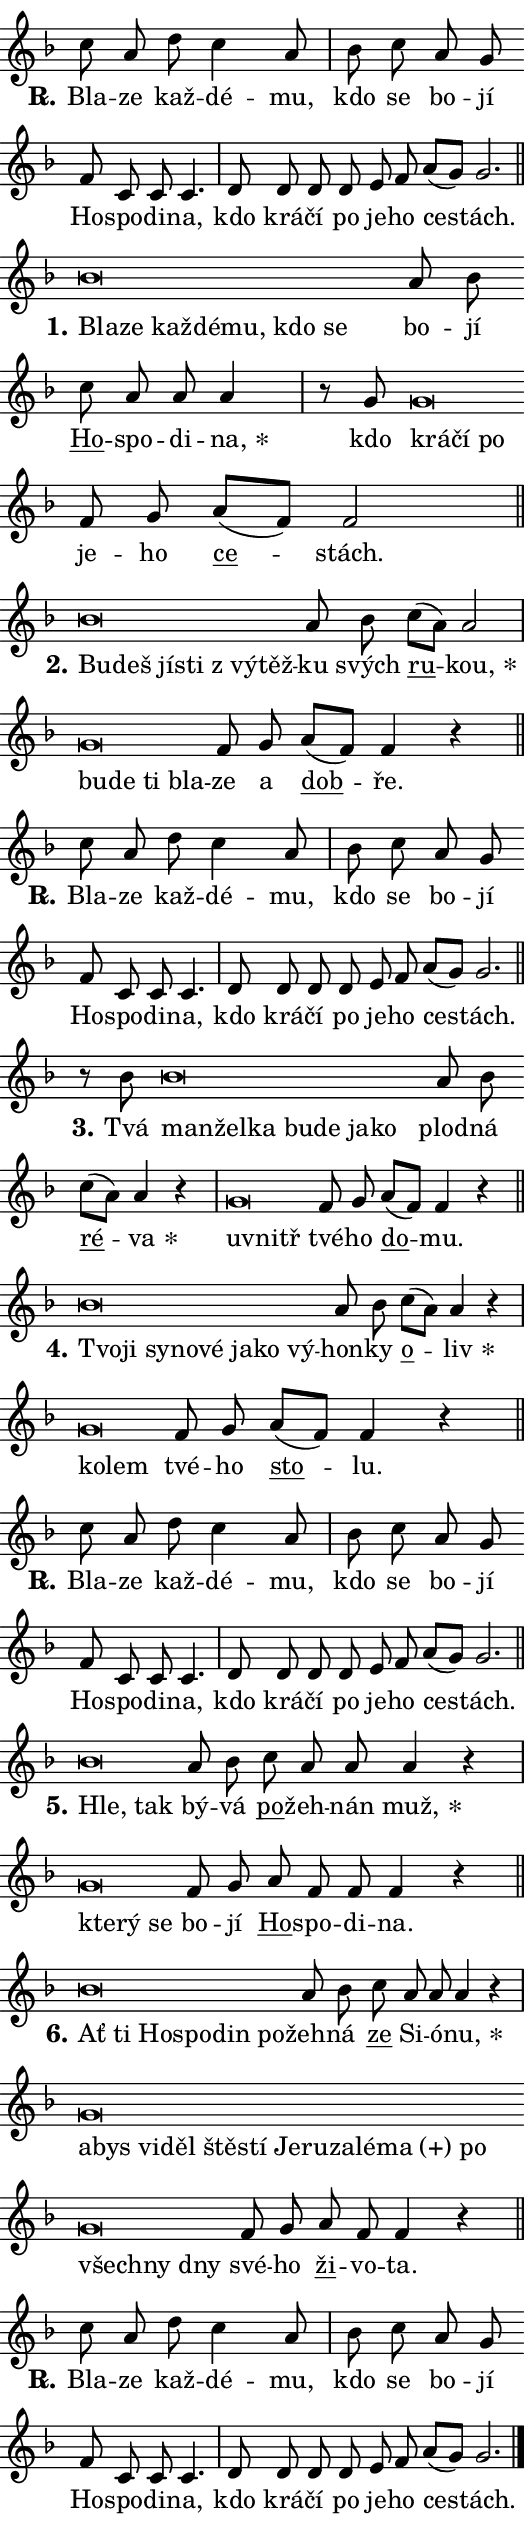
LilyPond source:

\version "2.24.0"
\header { tagline = "" }
\paper {
  indent = 0\cm
  top-margin = 0\cm
  right-margin = 0.13\cm % to fit lyric hyphens
  bottom-margin = 0\cm
  left-margin = 0\cm
  paper-width = 9\cm
  page-breaking = #ly:one-page-breaking
  system-system-spacing.basic-distance = #11
  score-system-spacing.basic-distance = #11
  ragged-last = ##f
}


%% Author: Thomas Morley
%% https://lists.gnu.org/archive/html/lilypond-user/2020-05/msg00002.html
#(define (line-position grob)
"Returns position of @var[grob} in current system:
   @code{'start}, if at first time-step
   @code{'end}, if at last time-step
   @code{'middle} otherwise
"
  (let* ((col (ly:item-get-column grob))
         (ln (ly:grob-object col 'left-neighbor))
         (rn (ly:grob-object col 'right-neighbor))
         (col-to-check-left (if (ly:grob? ln) ln col))
         (col-to-check-right (if (ly:grob? rn) rn col))
         (break-dir-left
           (and
             (ly:grob-property col-to-check-left 'non-musical #f)
             (ly:item-break-dir col-to-check-left)))
         (break-dir-right
           (and
             (ly:grob-property col-to-check-right 'non-musical #f)
             (ly:item-break-dir col-to-check-right))))
        (cond ((eqv? 1 break-dir-left) 'start)
              ((eqv? -1 break-dir-right) 'end)
              (else 'middle))))

#(define (tranparent-at-line-position vctor)
  (lambda (grob)
  "Relying on @code{line-position} select the relevant enry from @var{vctor}.
Used to determine transparency,"
    (case (line-position grob)
      ((end) (not (vector-ref vctor 0)))
      ((middle) (not (vector-ref vctor 1)))
      ((start) (not (vector-ref vctor 2))))))

noteHeadBreakVisibility =
#(define-music-function (break-visibility)(vector?)
"Makes @code{NoteHead}s transparent relying on @var{break-visibility}"
#{
  \override NoteHead.transparent =
    #(tranparent-at-line-position break-visibility)
#})

#(define delete-ledgers-for-transparent-note-heads
  (lambda (grob)
    "Reads whether a @code{NoteHead} is transparent.
If so this @code{NoteHead} is removed from @code{'note-heads} from
@var{grob}, which is supposed to be @code{LedgerLineSpanner}.
As a result ledgers are not printed for this @code{NoteHead}"
    (let* ((nhds-array (ly:grob-object grob 'note-heads))
           (nhds-list
             (if (ly:grob-array? nhds-array)
                 (ly:grob-array->list nhds-array)
                 '()))
           ;; Relies on the transparent-property being done before
           ;; Staff.LedgerLineSpanner.after-line-breaking is executed.
           ;; This is fragile ...
           (to-keep
             (remove
               (lambda (nhd)
                 (ly:grob-property nhd 'transparent #f))
               nhds-list)))
      ;; TODO find a better method to iterate over grob-arrays, similiar
      ;; to filter/remove etc for lists
      ;; For now rebuilt from scratch
      (set! (ly:grob-object grob 'note-heads)  '())
      (for-each
        (lambda (nhd)
          (ly:pointer-group-interface::add-grob grob 'note-heads nhd))
        to-keep))))

squashNotes = {
  \override NoteHead.X-extent = #'(-0.2 . 0.2)
  \override NoteHead.Y-extent = #'(-0.75 . 0)
  \override NoteHead.stencil =
    #(lambda (grob)
       (let ((pos (ly:grob-property grob 'staff-position)))
         (begin
           (if (< pos -7) (display "ERROR: Lower brevis then expected\n") (display ""))
           (if (<= pos -6) ly:text-interface::print ly:note-head::print))))
}
unSquashNotes = {
  \revert NoteHead.X-extent
  \revert NoteHead.Y-extent
  \revert NoteHead.stencil
}

hideNotes = \noteHeadBreakVisibility #begin-of-line-visible
unHideNotes = \noteHeadBreakVisibility #all-visible

% work-around for resetting accidentals
% https://lilypond.org/doc/v2.23/Documentation/notation/displaying-rhythms#unmetered-music
cadenzaMeasure = {
  \cadenzaOff
  \partial 1024 s1024
  \cadenzaOn
}

#(define-markup-command (accent layout props text) (markup?)
  "Underline accented syllable"
  (interpret-markup layout props
    #{\markup \override #'(offset . 4.3) \underline { #text }#}))

responsum = \markup \concat {
  "R" \hspace #-1.05 \path #0.1 #'((moveto 0 0.07) (lineto 0.9 0.8)) \hspace #0.05 "."
}

spaceSize = #0.6828661417322834 % exact space size for TeX Gyre Schola

\layout {
  \context {
    \Staff
    \remove "Time_signature_engraver"
    \override LedgerLineSpanner.after-line-breaking = #delete-ledgers-for-transparent-note-heads
  }
  \context {
    \Lyrics {
      \override LyricSpace.minimum-distance = \spaceSize
      \override LyricText.font-name = #"TeX Gyre Schola"
      \override LyricText.font-size = 1
      \override StanzaNumber.font-name = #"TeX Gyre Schola Bold"
      \override StanzaNumber.font-size = 1
    }
  }
  \context {
    \Score 
    \override NoteHead.text =
      #(lambda (grob) 
        (let ((pos (ly:grob-property grob 'staff-position)))
          #{\markup {
            \combine
              \halign #-0.55 \raise #(if (= pos -6) 0 0.5) \override #'(thickness . 2) \draw-line #'(3.2 . 0)
              \musicglyph "noteheads.sM1"
          }#}))
  }
}

% magnetic-lyrics.ily
%
%   written by
%     Jean Abou Samra <jean@abou-samra.fr>
%     Werner Lemberg <wl@gnu.org>
%
%   adapted by
%     Jiri Hon <jiri.hon@gmail.com>
%
% Version 2022-Apr-15

% https://www.mail-archive.com/lilypond-user@gnu.org/msg149350.html

#(define (Left_hyphen_pointer_engraver context)
   "Collect syllable-hyphen-syllable occurrences in lyrics and store
them in properties.  This engraver only looks to the left.  For
example, if the lyrics input is @code{foo -- bar}, it does the
following.

@itemize @bullet
@item
Set the @code{text} property of the @code{LyricHyphen} grob between
@q{foo} and @q{bar} to @code{foo}.

@item
Set the @code{left-hyphen} property of the @code{LyricText} grob with
text @q{foo} to the @code{LyricHyphen} grob between @q{foo} and
@q{bar}.
@end itemize

Use this auxiliary engraver in combination with the
@code{lyric-@/text::@/apply-@/magnetic-@/offset!} hook."
   (let ((hyphen #f)
         (text #f))
     (make-engraver
      (acknowledgers
       ((lyric-syllable-interface engraver grob source-engraver)
        (set! text grob)))
      (end-acknowledgers
       ((lyric-hyphen-interface engraver grob source-engraver)
        ;(when (not (grob::has-interface grob 'lyric-space-interface))
          (set! hyphen grob)));)
      ((stop-translation-timestep engraver)
       (when (and text hyphen)
         (ly:grob-set-object! text 'left-hyphen hyphen))
       (set! text #f)
       (set! hyphen #f)))))

#(define (lyric-text::apply-magnetic-offset! grob)
   "If the space between two syllables is less than the value in
property @code{LyricText@/.details@/.squash-threshold}, move the right
syllable to the left so that it gets concatenated with the left
syllable.

Use this function as a hook for
@code{LyricText@/.after-@/line-@/breaking} if the
@code{Left_@/hyphen_@/pointer_@/engraver} is active."
   (let ((hyphen (ly:grob-object grob 'left-hyphen #f)))
     (when hyphen
       (let ((left-text (ly:spanner-bound hyphen LEFT)))
         (when (grob::has-interface left-text 'lyric-syllable-interface)
           (let* ((common (ly:grob-common-refpoint grob left-text X))
                  (this-x-ext (ly:grob-extent grob common X))
                  (left-x-ext
                   (begin
                     ;; Trigger magnetism for left-text.
                     (ly:grob-property left-text 'after-line-breaking)
                     (ly:grob-extent left-text common X)))
                  ;; `delta` is the gap width between two syllables.
                  (delta (- (interval-start this-x-ext)
                            (interval-end left-x-ext)))
                  (details (ly:grob-property grob 'details))
                  (threshold (assoc-get 'squash-threshold details 0.2)))
             (when (< delta threshold)
               (let* (;; We have to manipulate the input text so that
                      ;; ligatures crossing syllable boundaries are not
                      ;; disabled.  For languages based on the Latin
                      ;; script this is essentially a beautification.
                      ;; However, for non-Western scripts it can be a
                      ;; necessity.
                      (lt (ly:grob-property left-text 'text))
                      (rt (ly:grob-property grob 'text))
                      (is-space (grob::has-interface hyphen 'lyric-space-interface))
                      (space (if is-space " " ""))
                      (extra-delta (if is-space spaceSize 0))
                      ;; Append new syllable.
                      (ltrt-space (if (and (string? lt) (string? rt))
                                (string-append lt space rt)
                                (make-concat-markup (list lt space rt))))
                      ;; Right-align `ltrt` to the right side.
                      (ltrt-space-markup (grob-interpret-markup
                               grob
                               (make-translate-markup
                                (cons (interval-length this-x-ext) 0)
                                (make-right-align-markup ltrt-space)))))
                 (begin
                   ;; Don't print `left-text`.
                   (ly:grob-set-property! left-text 'stencil #f)
                   ;; Set text and stencil (which holds all collected
                   ;; syllables so far) and shift it to the left.
                   (ly:grob-set-property! grob 'text ltrt-space)
                   (ly:grob-set-property! grob 'stencil ltrt-space-markup)
                   (ly:grob-translate-axis! grob (- (- delta extra-delta)) X))))))))))


#(define (lyric-hyphen::displace-bounds-first grob)
   ;; Make very sure this callback isn't triggered too early.
   (let ((left (ly:spanner-bound grob LEFT))
         (right (ly:spanner-bound grob RIGHT)))
     (ly:grob-property left 'after-line-breaking)
     (ly:grob-property right 'after-line-breaking)
     (ly:lyric-hyphen::print grob)))

squashThreshold = #0.4

\layout {
  \context {
    \Lyrics
    \consists #Left_hyphen_pointer_engraver
    \override LyricText.after-line-breaking =
      #lyric-text::apply-magnetic-offset!
    \override LyricHyphen.stencil = #lyric-hyphen::displace-bounds-first
    \override LyricText.details.squash-threshold = \squashThreshold
    \override LyricHyphen.minimum-distance = 0
    \override LyricHyphen.minimum-length = \squashThreshold
  }
}

squashText = \override LyricText.details.squash-threshold = 9999
unSquashText = \override LyricText.details.squash-threshold = \squashThreshold

leftText = \override LyricText.self-alignment-X = #LEFT
unLeftText = \revert LyricText.self-alignment-X

starOffset = #(lambda (grob) 
                (let ((x_offset (ly:self-alignment-interface::aligned-on-x-parent grob)))
                  (if (= x_offset 0) 0 (+ x_offset 1.2))))

star = #(define-music-function (syllable)(string?)
"Append star separator at the end of a syllable"
#{
  \once \override LyricText.X-offset = #starOffset
  \lyricmode { \markup {
    #syllable
    \override #'((font-name . "TeX Gyre Schola Bold")) \hspace #0.2 \lower #0.65 \larger "*"
  } }
#})

starAccent = #(define-music-function (syllable)(string?)
"Append star separator at the end of a syllable and make accent"
#{
  \once \override LyricText.X-offset = #starOffset
  \lyricmode { \markup {
    \accent #syllable
    \override #'((font-name . "TeX Gyre Schola Bold")) \hspace #0.2 \lower #0.65 \larger "*"
  } }
#})

breath = #(define-music-function (syllable)(string?)
"Append breathing indicator at the end of a syllable"
#{
  \lyricmode { \markup { #syllable "+" } }
#})

optionalBreath = #(define-music-function (syllable)(string?)
"Append optional breathing indicator at the end of a syllable"
#{
  \lyricmode { \markup { #syllable "(+)" } }
#})


\score {
    <<
        \new Voice = "melody" { \cadenzaOn \key f \major \relative { c''8 a d c4 a8 \cadenzaMeasure \bar "|" bes8 c \bar "" a g \bar "" f c c c4. \cadenzaMeasure \bar "|" d8 d d \bar "" d e f \bar "" a[( g)] g2. \cadenzaMeasure \bar "||" \break } }
        \new Lyrics \lyricsto "melody" { \lyricmode { \set stanza = \responsum
Bla -- ze kaž -- dé -- mu, kdo se bo -- jí Ho -- spo -- di -- na, kdo krá -- čí po je -- ho ce -- stách. } }
    >>
    \layout {}
}

\score {
    <<
        \new Voice = "melody" { \cadenzaOn \key f \major \relative { \squashNotes bes'\breve*1/16 \hideNotes \breve*1/16 \bar "" \breve*1/16 \bar "" \breve*1/16 \bar "" \breve*1/16 \bar "" \breve*1/16 \breve*1/16 \bar "" \unHideNotes \unSquashNotes a8 bes \bar "" c a a a4 \cadenzaMeasure \bar "|" r8 g \squashNotes g\breve*1/16 \hideNotes \breve*1/16 \breve*1/16 \bar "" \unHideNotes \unSquashNotes f8 g \bar "" a[( f)] f2 \cadenzaMeasure \bar "||" \break } }
        \new Lyrics \lyricsto "melody" { \lyricmode { \set stanza = "1."
\leftText Bla -- \squashText ze kaž -- dé -- mu, kdo se \unLeftText \unSquashText bo -- jí \markup \accent Ho -- spo -- di -- \star na, kdo \leftText krá -- \squashText čí po \unLeftText \unSquashText je -- ho \markup \accent ce -- stách. } }
    >>
    \layout {}
}

\score {
    <<
        \new Voice = "melody" { \cadenzaOn \key f \major \relative { \squashNotes bes'\breve*1/16 \hideNotes \breve*1/16 \bar "" \breve*1/16 \bar "" \breve*1/16 \bar "" \breve*1/16 \breve*1/16 \bar "" \unHideNotes \unSquashNotes a8 bes \bar "" c[( a)] a2 \cadenzaMeasure \bar "|" \squashNotes g\breve*1/16 \hideNotes \breve*1/16 \bar "" \breve*1/16 \breve*1/16 \bar "" \unHideNotes \unSquashNotes f8 g \bar "" a[( f)] f4 r \cadenzaMeasure \bar "||" \break } }
        \new Lyrics \lyricsto "melody" { \lyricmode { \set stanza = "2."
\leftText Bu -- \squashText deš jí -- sti "z vý" -- těž -- \unLeftText \unSquashText ku svých \markup \accent ru -- \star kou, \leftText bu -- \squashText de ti bla -- \unLeftText \unSquashText ze a \markup \accent dob -- ře. } }
    >>
    \layout {}
}

\score {
    <<
        \new Voice = "melody" { \cadenzaOn \key f \major \relative { c''8 a d c4 a8 \cadenzaMeasure \bar "|" bes8 c \bar "" a g \bar "" f c c c4. \cadenzaMeasure \bar "|" d8 d d \bar "" d e f \bar "" a[( g)] g2. \cadenzaMeasure \bar "||" \break } }
        \new Lyrics \lyricsto "melody" { \lyricmode { \set stanza = \responsum
Bla -- ze kaž -- dé -- mu, kdo se bo -- jí Ho -- spo -- di -- na, kdo krá -- čí po je -- ho ce -- stách. } }
    >>
    \layout {}
}

\score {
    <<
        \new Voice = "melody" { \cadenzaOn \key f \major \relative { r8 bes' \squashNotes bes\breve*1/16 \hideNotes \breve*1/16 \bar "" \breve*1/16 \bar "" \breve*1/16 \bar "" \breve*1/16 \bar "" \breve*1/16 \breve*1/16 \bar "" \unHideNotes \unSquashNotes a8 bes \bar "" c[( a)] a4 r \cadenzaMeasure \bar "|" \squashNotes g\breve*1/16 \hideNotes \breve*1/16 \bar "" \unHideNotes \unSquashNotes f8 g \bar "" a[( f)] f4 r \cadenzaMeasure \bar "||" \break } }
        \new Lyrics \lyricsto "melody" { \lyricmode { \set stanza = "3."
Tvá \leftText man -- \squashText žel -- ka bu -- de ja -- ko \unLeftText \unSquashText plod -- ná \markup \accent ré -- \star va \leftText u -- \squashText vnitř \unLeftText \unSquashText tvé -- ho \markup \accent do -- mu. } }
    >>
    \layout {}
}

\score {
    <<
        \new Voice = "melody" { \cadenzaOn \key f \major \relative { \squashNotes bes'\breve*1/16 \hideNotes \breve*1/16 \bar "" \breve*1/16 \bar "" \breve*1/16 \bar "" \breve*1/16 \bar "" \breve*1/16 \bar "" \breve*1/16 \breve*1/16 \bar "" \unHideNotes \unSquashNotes a8 bes \bar "" c[( a)] a4 r \cadenzaMeasure \bar "|" \squashNotes g\breve*1/16 \hideNotes \breve*1/16 \bar "" \unHideNotes \unSquashNotes f8 g \bar "" a[( f)] f4 r \cadenzaMeasure \bar "||" \break } }
        \new Lyrics \lyricsto "melody" { \lyricmode { \set stanza = "4."
\leftText Tvo -- \squashText ji sy -- no -- vé ja -- ko vý -- \unLeftText \unSquashText hon -- ky \markup \accent o -- \star liv \leftText ko -- \squashText lem \unLeftText \unSquashText tvé -- ho \markup \accent sto -- lu. } }
    >>
    \layout {}
}

\score {
    <<
        \new Voice = "melody" { \cadenzaOn \key f \major \relative { c''8 a d c4 a8 \cadenzaMeasure \bar "|" bes8 c \bar "" a g \bar "" f c c c4. \cadenzaMeasure \bar "|" d8 d d \bar "" d e f \bar "" a[( g)] g2. \cadenzaMeasure \bar "||" \break } }
        \new Lyrics \lyricsto "melody" { \lyricmode { \set stanza = \responsum
Bla -- ze kaž -- dé -- mu, kdo se bo -- jí Ho -- spo -- di -- na, kdo krá -- čí po je -- ho ce -- stách. } }
    >>
    \layout {}
}

\score {
    <<
        \new Voice = "melody" { \cadenzaOn \key f \major \relative { \squashNotes bes'\breve*1/16 \hideNotes \breve*1/16 \bar "" \unHideNotes \unSquashNotes a8 bes \bar "" c a a a4 r \cadenzaMeasure \bar "|" \squashNotes g\breve*1/16 \hideNotes \breve*1/16 \breve*1/16 \bar "" \unHideNotes \unSquashNotes f8 g \bar "" a f f f4 r \cadenzaMeasure \bar "||" \break } }
        \new Lyrics \lyricsto "melody" { \lyricmode { \set stanza = "5."
\leftText Hle, \squashText tak \unLeftText \unSquashText bý -- vá \markup \accent po -- žeh -- nán \star muž, \leftText kte -- \squashText rý se \unLeftText \unSquashText bo -- jí \markup \accent Ho -- spo -- di -- na. } }
    >>
    \layout {}
}

\score {
    <<
        \new Voice = "melody" { \cadenzaOn \key f \major \relative { \squashNotes bes'\breve*1/16 \hideNotes \breve*1/16 \bar "" \breve*1/16 \bar "" \breve*1/16 \bar "" \breve*1/16 \breve*1/16 \bar "" \unHideNotes \unSquashNotes a8 bes \bar "" c a a a4 r \cadenzaMeasure \bar "|" \squashNotes g\breve*1/16 \hideNotes \breve*1/16 \bar "" \breve*1/16 \bar "" \breve*1/16 \bar "" \breve*1/16 \bar "" \breve*1/16 \bar "" \breve*1/16 \bar "" \breve*1/16 \bar "" \breve*1/16 \bar "" \breve*1/16 \bar "" \breve*1/16 \bar "" \breve*1/16 \bar "" \breve*1/16 \bar "" \breve*1/16 \breve*1/16 \bar "" \unHideNotes \unSquashNotes f8 g \bar "" a f f4 r \cadenzaMeasure \bar "||" \break } }
        \new Lyrics \lyricsto "melody" { \lyricmode { \set stanza = "6."
\leftText Ať \squashText ti Ho -- spo -- din po -- \unLeftText \unSquashText žeh -- ná \markup \accent ze Si -- ó -- \star nu, \leftText a -- \squashText bys vi -- děl ště -- stí Je -- ru -- za -- lé -- \optionalBreath ma po všech -- ny dny \unLeftText \unSquashText své -- ho \markup \accent ži -- vo -- ta. } }
    >>
    \layout {}
}

\score {
    <<
        \new Voice = "melody" { \cadenzaOn \key f \major \relative { c''8 a d c4 a8 \cadenzaMeasure \bar "|" bes8 c \bar "" a g \bar "" f c c c4. \cadenzaMeasure \bar "|" d8 d d \bar "" d e f \bar "" a[( g)] g2. \cadenzaMeasure \bar "||" \break } \bar "|." }
        \new Lyrics \lyricsto "melody" { \lyricmode { \set stanza = \responsum
Bla -- ze kaž -- dé -- mu, kdo se bo -- jí Ho -- spo -- di -- na, kdo krá -- čí po je -- ho ce -- stách. } }
    >>
    \layout {}
}
